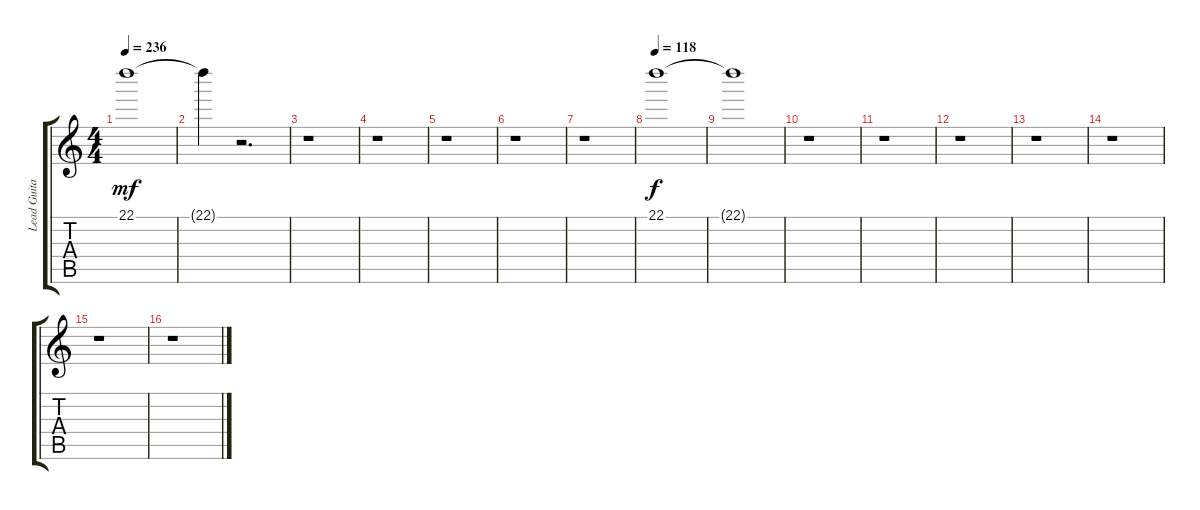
\track ("Lead Guitar" "Lead Guita") {instrument distortionguitar}
\staff {score tabs}
\tuning (E4 B3 G3 D3 A2 E2) {hide}
\ts (4 4)
\tempo 236
\clef g2
\ks c
22.1{t}.1{dy mf} |
22.1{t}.4 r.2{d} |
r.1 |
r.1 |
r.1 |
r.1 |
r.1 |
\tempo 118
22.1.1{dy f} |
22.1{t}.1 |
r.1 |
r.1 |
r.1 |
r.1 |
r.1 |
r.1 |
r.1
